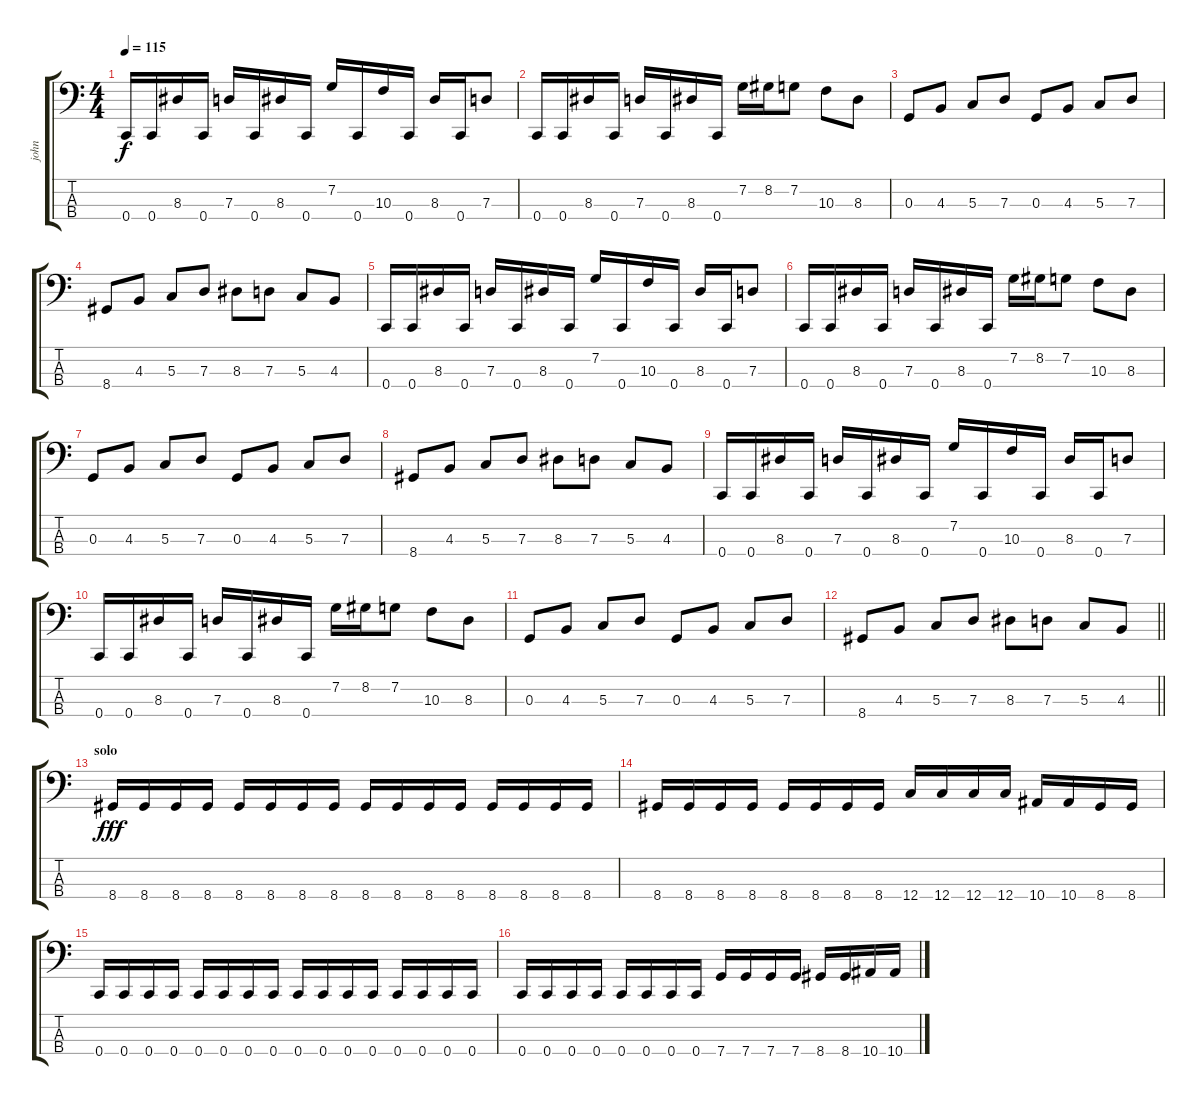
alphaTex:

\track ("john" "john") {instrument electricbassfinger}
\staff {score tabs}
\tuning (F2 C2 G1 C1) {hide}
\ts (4 4)
\tempo 115
\clef f4
\ks c
0.4.16{dy f} 0.4.16 8.3.16 0.4.16 7.3.16 0.4.16 8.3.16 0.4.16 7.2.16 0.4.16 10.3.16 0.4.16 8.3.16 0.4.16 7.3.8 |
0.4.16 0.4.16 8.3.16 0.4.16 7.3.16 0.4.16 8.3.16 0.4.16 7.2.16 8.2.16 7.2.8 10.3.8 8.3.8 |
0.3.8 4.3.8 5.3.8 7.3.8 0.3.8 4.3.8 5.3.8 7.3.8 |
8.4.8 4.3.8 5.3.8 7.3.8 8.3.8 7.3.8 5.3.8 4.3.8 |
0.4.16 0.4.16 8.3.16 0.4.16 7.3.16 0.4.16 8.3.16 0.4.16 7.2.16 0.4.16 10.3.16 0.4.16 8.3.16 0.4.16 7.3.8 |
0.4.16 0.4.16 8.3.16 0.4.16 7.3.16 0.4.16 8.3.16 0.4.16 7.2.16 8.2.16 7.2.8 10.3.8 8.3.8 |
0.3.8 4.3.8 5.3.8 7.3.8 0.3.8 4.3.8 5.3.8 7.3.8 |
8.4.8 4.3.8 5.3.8 7.3.8 8.3.8 7.3.8 5.3.8 4.3.8 |
0.4.16 0.4.16 8.3.16 0.4.16 7.3.16 0.4.16 8.3.16 0.4.16 7.2.16 0.4.16 10.3.16 0.4.16 8.3.16 0.4.16 7.3.8 |
0.4.16 0.4.16 8.3.16 0.4.16 7.3.16 0.4.16 8.3.16 0.4.16 7.2.16 8.2.16 7.2.8 10.3.8 8.3.8 |
0.3.8 4.3.8 5.3.8 7.3.8 0.3.8 4.3.8 5.3.8 7.3.8 |
\barLineRight lightlight
8.4.8 4.3.8 5.3.8 7.3.8 8.3.8 7.3.8 5.3.8 4.3.8 |
\section ("" "solo")
8.4.16{dy fff} 8.4.16 8.4.16 8.4.16 8.4.16 8.4.16 8.4.16 8.4.16 8.4.16 8.4.16 8.4.16 8.4.16 8.4.16 8.4.16 8.4.16 8.4.16 |
8.4.16 8.4.16 8.4.16 8.4.16 8.4.16 8.4.16 8.4.16 8.4.16 12.4.16 12.4.16 12.4.16 12.4.16 10.4.16 10.4.16 8.4.16 8.4.16 |
0.4.16 0.4.16 0.4.16 0.4.16 0.4.16 0.4.16 0.4.16 0.4.16 0.4.16 0.4.16 0.4.16 0.4.16 0.4.16 0.4.16 0.4.16 0.4.16 |
0.4.16 0.4.16 0.4.16 0.4.16 0.4.16 0.4.16 0.4.16 0.4.16 7.4.16 7.4.16 7.4.16 7.4.16 8.4.16 8.4.16 10.4.16 10.4.16
